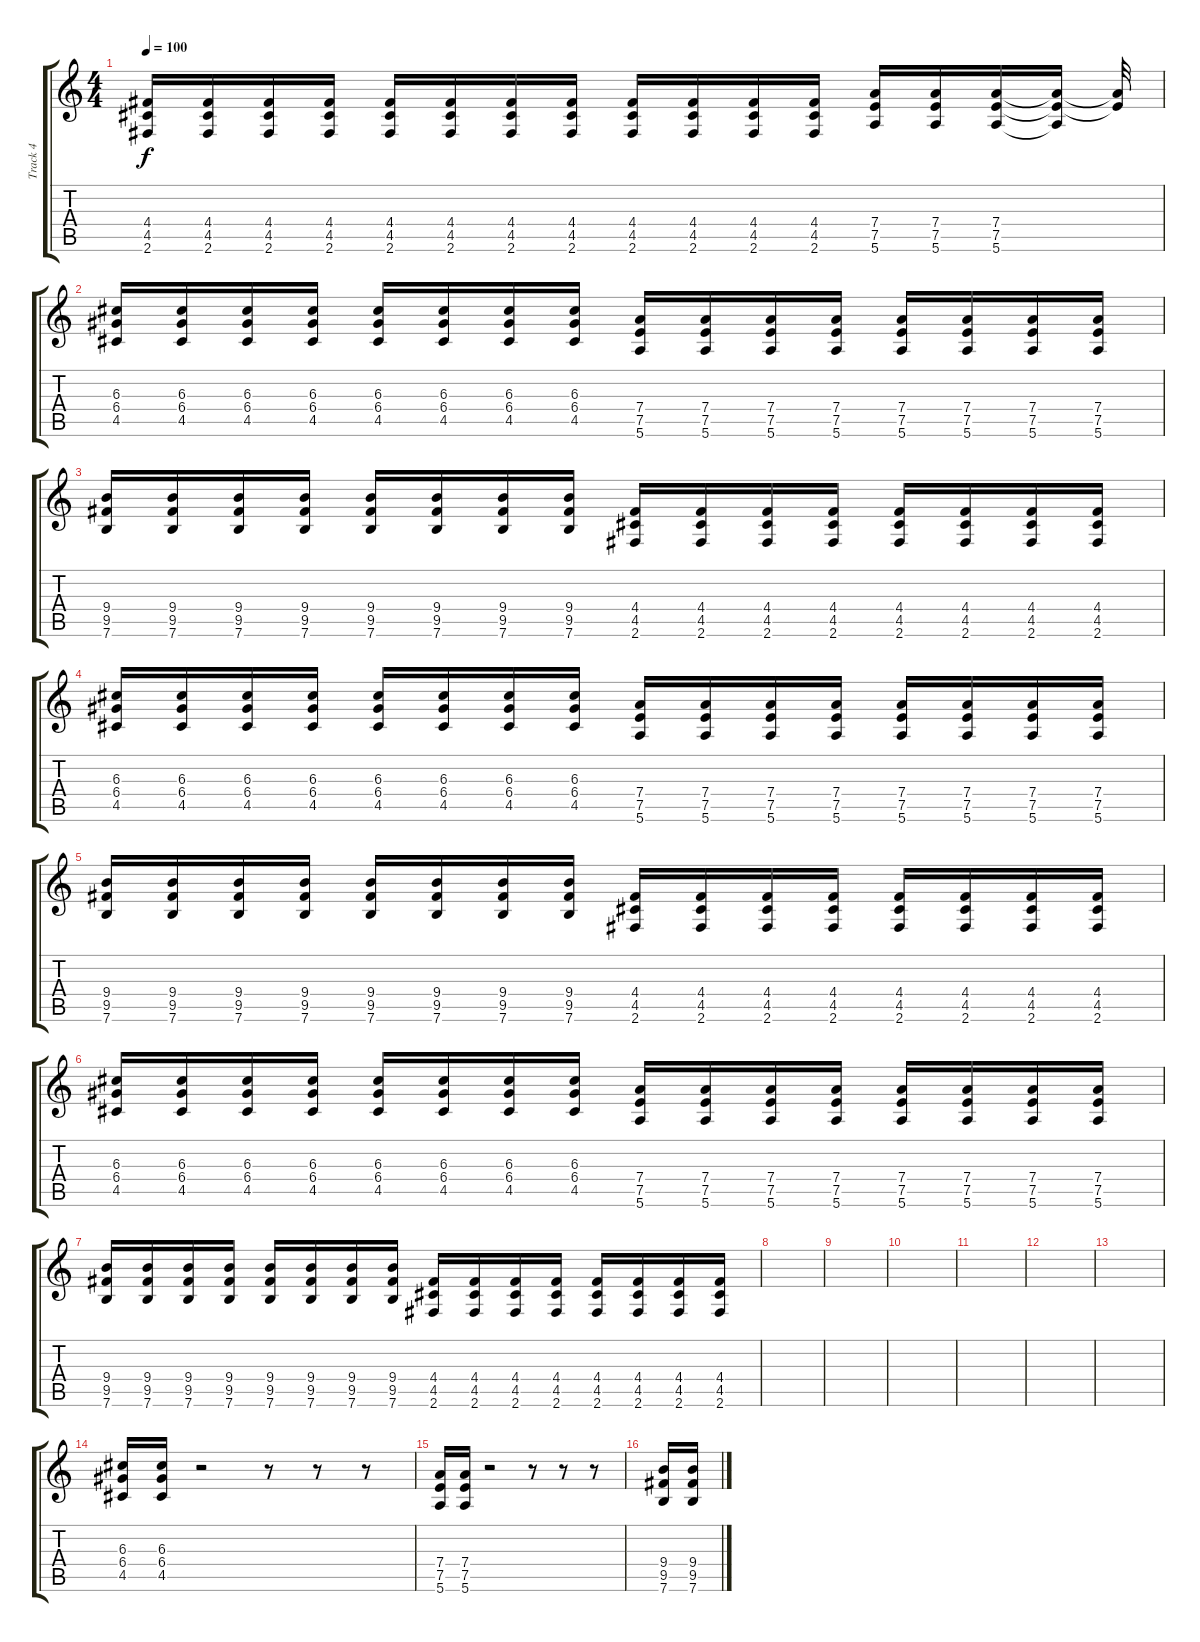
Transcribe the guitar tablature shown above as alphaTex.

\track ("Track 4" "Track 4") {instrument distortionguitar}
\staff {score tabs}
\tuning (E4 B3 G3 D3 A2 E2) {hide}
\ts (4 4)
\tempo 100
\clef g2
\ks c
(4.4 4.5 2.6).16{dy f instrument electricguitarmuted} (4.4 4.5 2.6).16 (4.4 4.5 2.6).16 (4.4 4.5 2.6).16 (4.4 4.5 2.6).16 (4.4 4.5 2.6).16 (4.4 4.5 2.6).16 (4.4 4.5 2.6).16 (4.4 4.5 2.6).16 (4.4 4.5 2.6).16 (4.4 4.5 2.6).16 (4.4 4.5 2.6).16 (7.4 7.5 5.6).16{instrument overdrivenguitar} (7.4 7.5 5.6).16 (7.4 7.5 5.6).16 (7.4{t} 7.5{t} 5.6{t}).16 (7.4{t} 7.5{t}).32 |
(6.3 6.4 4.5).16 (6.3 6.4 4.5).16 (6.3 6.4 4.5).16 (6.3 6.4 4.5).16 (6.3 6.4 4.5).16 (6.3 6.4 4.5).16 (6.3 6.4 4.5).16 (6.3 6.4 4.5).16 (7.4 7.5 5.6).16 (7.4 7.5 5.6).16 (7.4 7.5 5.6).16 (7.4 7.5 5.6).16 (7.4 7.5 5.6).16 (7.4 7.5 5.6).16 (7.4 7.5 5.6).16 (7.4 7.5 5.6).16 |
(9.4 9.5 7.6).16 (9.4 9.5 7.6).16 (9.4 9.5 7.6).16 (9.4 9.5 7.6).16 (9.4 9.5 7.6).16 (9.4 9.5 7.6).16 (9.4 9.5 7.6).16 (9.4 9.5 7.6).16 (4.4 4.5 2.6).16 (4.4 4.5 2.6).16 (4.4 4.5 2.6).16 (4.4 4.5 2.6).16 (4.4 4.5 2.6).16 (4.4 4.5 2.6).16 (4.4 4.5 2.6).16 (4.4 4.5 2.6).16 |
(6.3 6.4 4.5).16 (6.3 6.4 4.5).16 (6.3 6.4 4.5).16 (6.3 6.4 4.5).16 (6.3 6.4 4.5).16 (6.3 6.4 4.5).16 (6.3 6.4 4.5).16 (6.3 6.4 4.5).16 (7.4 7.5 5.6).16 (7.4 7.5 5.6).16 (7.4 7.5 5.6).16 (7.4 7.5 5.6).16 (7.4 7.5 5.6).16 (7.4 7.5 5.6).16 (7.4 7.5 5.6).16 (7.4 7.5 5.6).16 |
(9.4 9.5 7.6).16 (9.4 9.5 7.6).16 (9.4 9.5 7.6).16 (9.4 9.5 7.6).16 (9.4 9.5 7.6).16 (9.4 9.5 7.6).16 (9.4 9.5 7.6).16 (9.4 9.5 7.6).16 (4.4 4.5 2.6).16 (4.4 4.5 2.6).16 (4.4 4.5 2.6).16 (4.4 4.5 2.6).16 (4.4 4.5 2.6).16 (4.4 4.5 2.6).16 (4.4 4.5 2.6).16 (4.4 4.5 2.6).16 |
(6.3 6.4 4.5).16 (6.3 6.4 4.5).16 (6.3 6.4 4.5).16 (6.3 6.4 4.5).16 (6.3 6.4 4.5).16 (6.3 6.4 4.5).16 (6.3 6.4 4.5).16 (6.3 6.4 4.5).16 (7.4 7.5 5.6).16 (7.4 7.5 5.6).16 (7.4 7.5 5.6).16 (7.4 7.5 5.6).16 (7.4 7.5 5.6).16 (7.4 7.5 5.6).16 (7.4 7.5 5.6).16 (7.4 7.5 5.6).16 |
(9.4 9.5 7.6).16 (9.4 9.5 7.6).16 (9.4 9.5 7.6).16 (9.4 9.5 7.6).16 (9.4 9.5 7.6).16 (9.4 9.5 7.6).16 (9.4 9.5 7.6).16 (9.4 9.5 7.6).16 (4.4 4.5 2.6).16 (4.4 4.5 2.6).16 (4.4 4.5 2.6).16 (4.4 4.5 2.6).16 (4.4 4.5 2.6).16 (4.4 4.5 2.6).16 (4.4 4.5 2.6).16 (4.4 4.5 2.6).16 |
|
|
|
|
|
|
(6.3 6.4 4.5).16 (6.3 6.4 4.5).16 r.2 r.8 r.8 r.8 |
(7.4 7.5 5.6).16 (7.4 7.5 5.6).16 r.2 r.8 r.8 r.8 |
(9.4 9.5 7.6).16 (9.4 9.5 7.6).16
